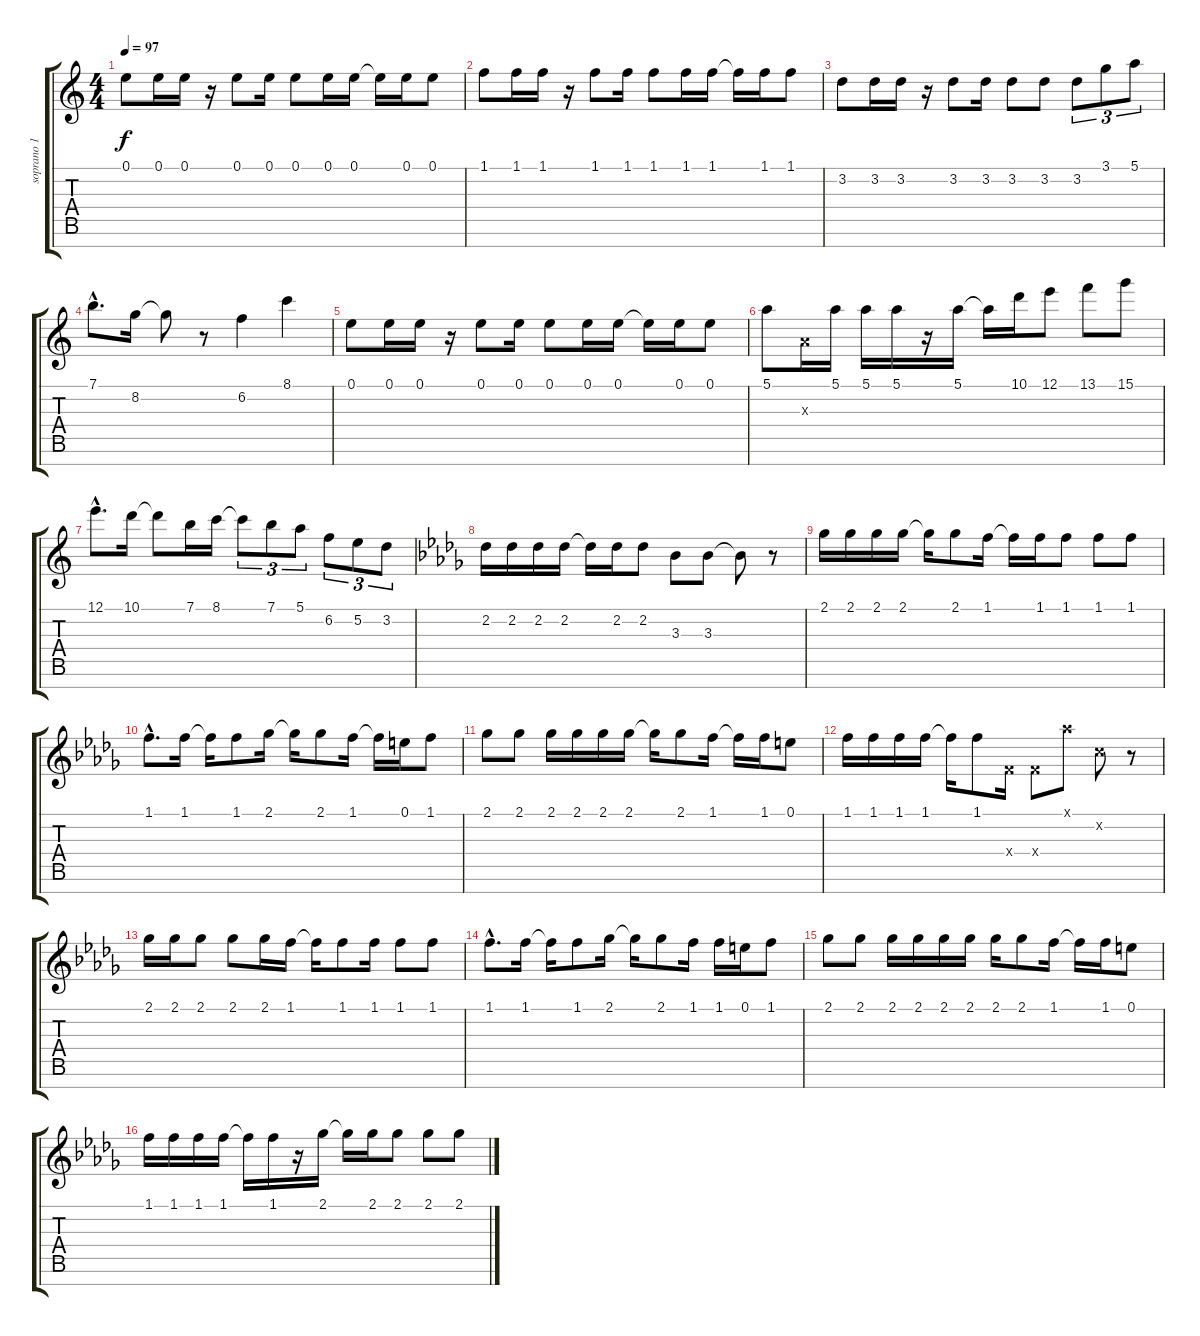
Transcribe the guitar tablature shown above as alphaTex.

\track ("soprano 1" "soprano 1") {instrument acousticguitarnylon}
\staff {score tabs}
\tuning (E4 B3 G3 D3 A2 E2 B1) {hide}
\ts (4 4)
\tempo 97
\clef g2
\ks c
0.1.8{dy f} 0.1.16 0.1.16 r.16 0.1.8 0.1.16 0.1.8 0.1.16 0.1.16 0.1{t}.16 0.1.16 0.1.8 |
1.1.8 1.1.16 1.1.16 r.16 1.1.8 1.1.16 1.1.8 1.1.16 1.1.16 1.1{t}.16 1.1.16 1.1.8 |
3.2.8 3.2.16 3.2.16 r.16 3.2.8 3.2.16 3.2.8 3.2.8 3.2.8{tu (3 2)} 3.1.8{tu (3 2)} 5.1.8{tu (3 2)} |
7.1{hac}.8{d} 8.2.16 8.2{t}.8 r.8 6.2.4 8.1.4 |
0.1.8 0.1.16 0.1.16 r.16 0.1.8 0.1.16 0.1.8 0.1.16 0.1.16 0.1{t}.16 0.1.16 0.1.8 |
5.1.8 2.3{x}.16 5.1.16 5.1.16 5.1.16 r.16 5.1.16 5.1{t}.16 10.1.16 12.1.8 13.1.8 15.1.8 |
12.1{hac}.8{d} 10.1.16 10.1{t}.8 7.1.16 8.1.16 8.1{t}.8{tu (3 2)} 7.1.8{tu (3 2)} 5.1.8{tu (3 2)} 6.2.8{tu (3 2)} 5.2.8{tu (3 2)} 3.2.8{tu (3 2)} |
\ks db
2.2.16 2.2.16 2.2.16 2.2.16 2.2{t}.16 2.2.16 2.2.8 3.3.8 3.3.8 3.3{t}.8 r.8 |
2.1.16 2.1.16 2.1.16 2.1.16 2.1{t}.16 2.1.8 1.1.16 1.1{t}.16 1.1.16 1.1.8 1.1.8 1.1.8 |
1.1{hac}.8{d} 1.1.16 1.1{t}.16 1.1.8 2.1.16 2.1{t}.16 2.1.8 1.1.16 1.1{t}.16 0.1.16 1.1.8 |
2.1.8 2.1.8 2.1.16 2.1.16 2.1.16 2.1.16 2.1{t}.16 2.1.8 1.1.16 1.1{t}.16 1.1.16 0.1.8 |
1.1.16 1.1.16 1.1.16 1.1.16 1.1{t}.16 1.1.8 3.4{x}.16 3.4{x}.8 4.1{x}.8 1.2{x}.8 r.8 |
2.1.16 2.1.16 2.1.8 2.1.8 2.1.16 1.1.16 1.1{t}.16 1.1.8 1.1.16 1.1.8 1.1.8 |
1.1{hac}.8{d} 1.1.16 1.1{t}.16 1.1.8 2.1.16 2.1{t}.16 2.1.8 1.1.16 1.1.16 0.1.16 1.1.8 |
2.1.8 2.1.8 2.1.16 2.1.16 2.1.16 2.1.16 2.1.16 2.1.8 1.1.16 1.1{t}.16 1.1.16 0.1.8 |
1.1.16 1.1.16 1.1.16 1.1.16 1.1{t}.16 1.1.16 r.16 2.1.16 2.1{t}.16 2.1.16 2.1.8 2.1.8 2.1.8
